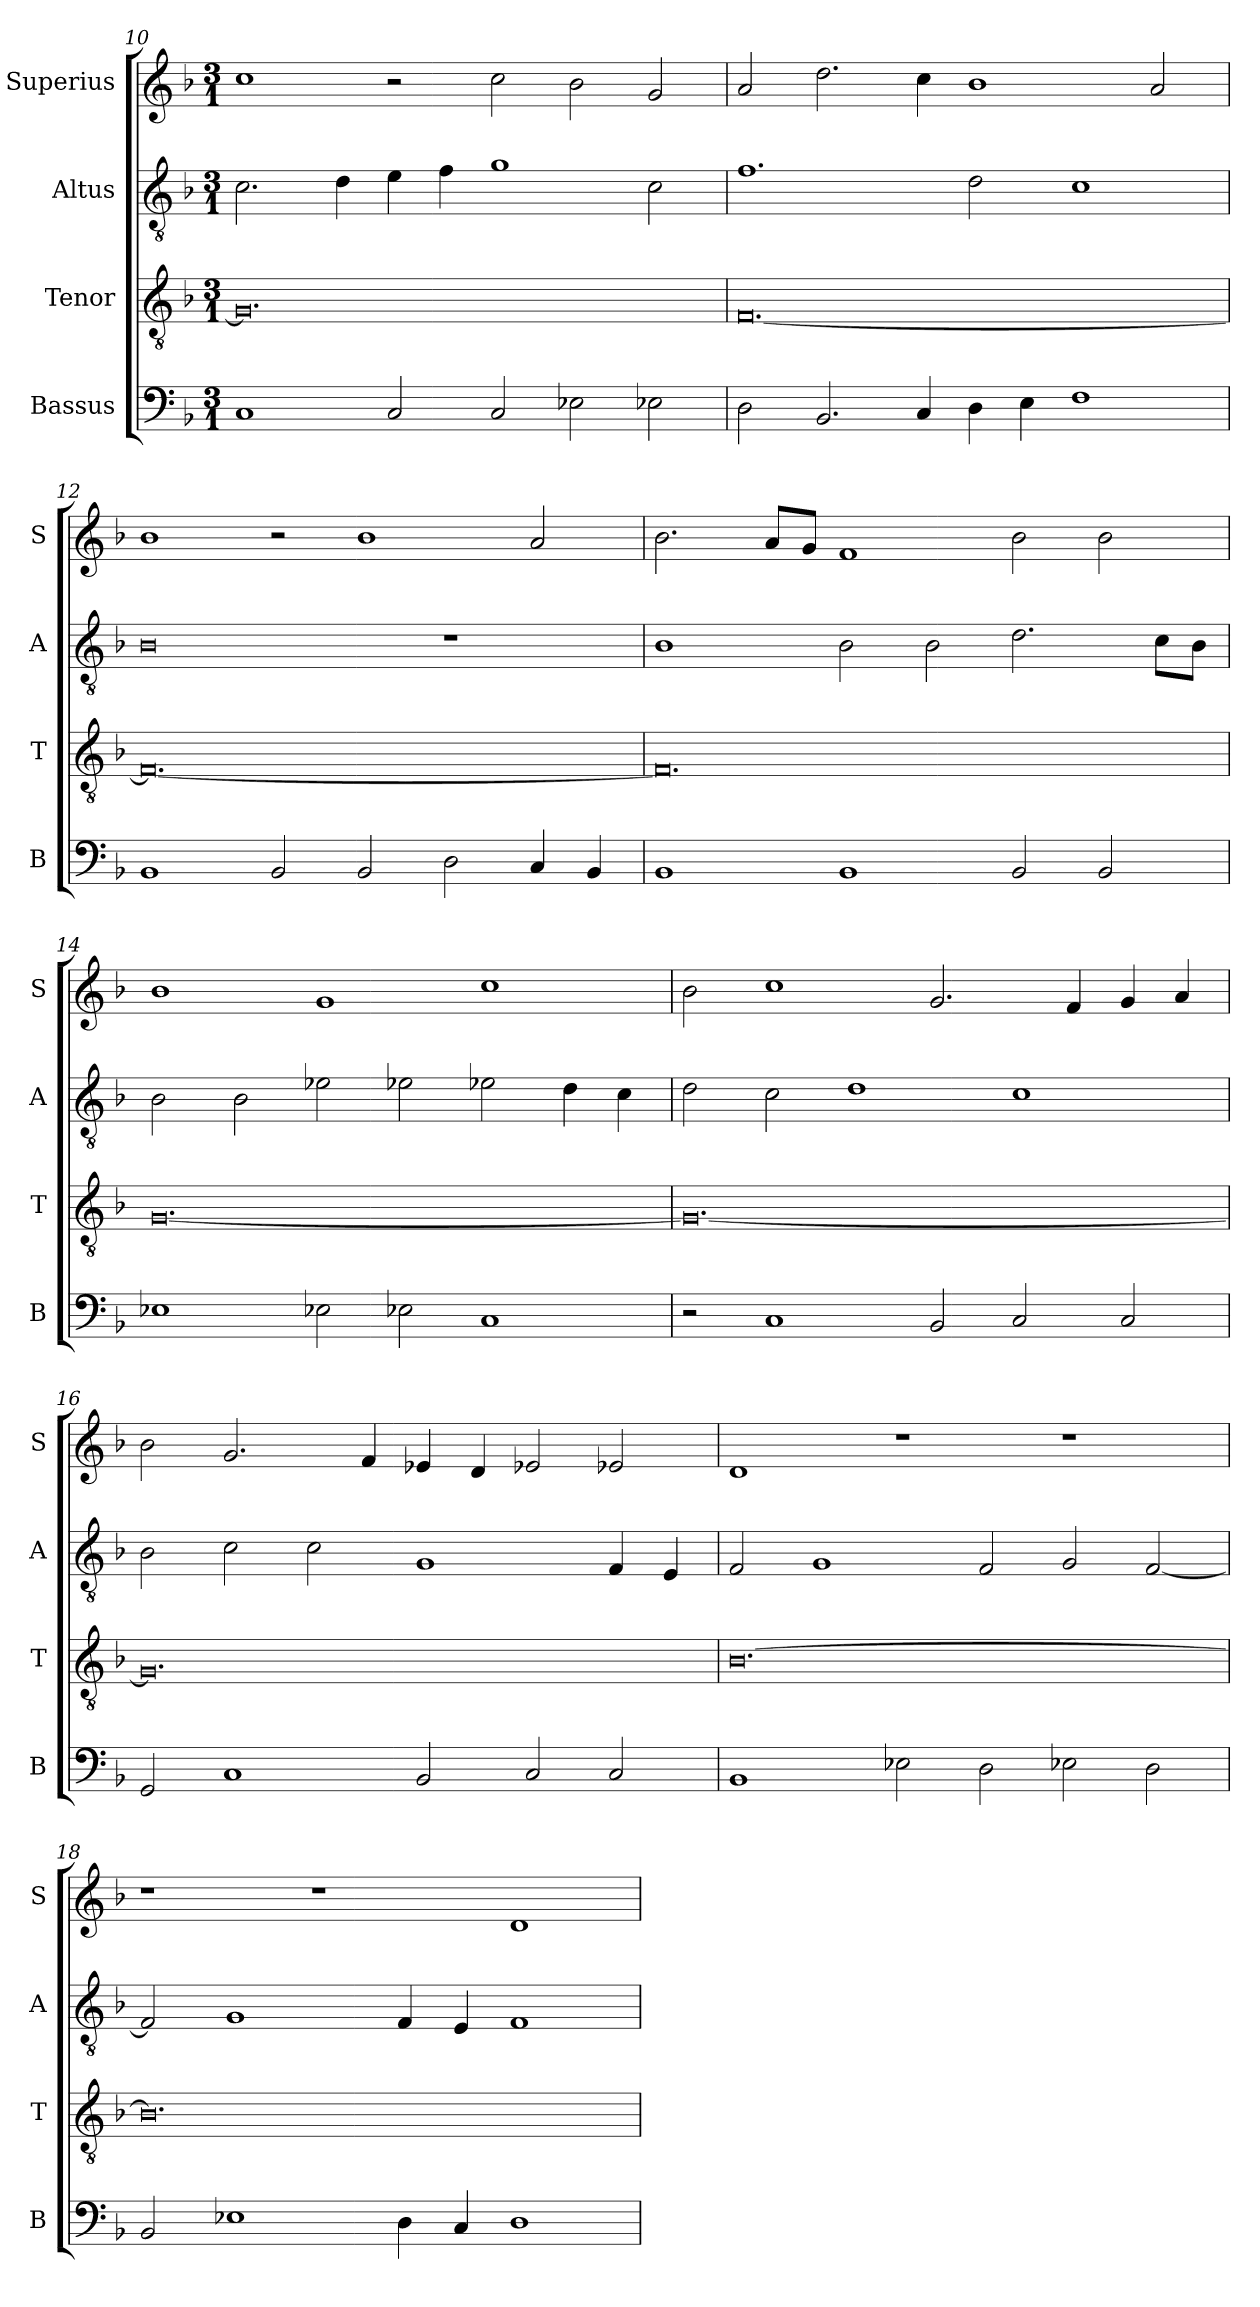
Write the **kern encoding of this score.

**kern	**kern	**kern	**kern
*part4	*part3	*part2	*part1
*staff4	*staff3	*staff2	*staff1
*I"Bassus	*I"Tenor	*I"Altus	*I"Superius
*I'B	*I'T	*I'A	*I'S
*clefF4	*clefGv2	*clefGv2	*clefG2
*k[b-]	*k[b-]	*k[b-]	*k[b-]
*M3/1	*M3/1	*M3/1	*M3/1
=10	=10	=10	=10
1C	0.G]	2.c\	1cc
.	.	4d\	.
2C/	.	4e\	2r
.	.	4f\	.
2C/	.	1g	2cc\
2E-X\	.	.	2b-\
2E-X\	.	2c\	2g/
=11	=11	=11	=11
2D\	[0.F	1.f	2a/
2.BB-/	.	.	2.dd\
4C/	.	.	4cc\
4D\	.	2d\	1b-
4E\	.	.	.
1F	.	1c	.
.	.	.	2a/
=12	=12	=12	=12
1BB-	0.F_	0B-	1b-
2BB-/	.	.	2r
2BB-/	.	.	1b-
2D\	.	1r	.
4C/	.	.	2a/
4BB-/	.	.	.
=13	=13	=13	=13
1BB-	0.F]	1B-	2.b-\
.	.	.	8a/L
.	.	.	8g/J
1BB-	.	2B-\	1f
.	.	2B-\	.
2BB-/	.	2.d\	2b-\
2BB-/	.	.	2b-\
.	.	8c\L	.
.	.	8B-\J	.
=14	=14	=14	=14
1E-X	[0.G	2B-\	1b-
.	.	2B-\	.
2E-X\	.	2e-X\	1g
2E-X\	.	2e-X\	.
1C	.	2e-X\	1cc
.	.	4d\	.
.	.	4c\	.
=15	=15	=15	=15
2r	0.G_	2d\	2b-\
1C	.	2c\	1cc
.	.	1d	.
2BB-/	.	.	2.g/
2C/	.	1c	.
.	.	.	4f/
2C/	.	.	4g/
.	.	.	4a/
=16	=16	=16	=16
2GG/	0.G]	2B-\	2b-\
1C	.	2c\	2.g/
.	.	2c\	.
.	.	.	4f/
2BB-/	.	1G	4e-X/
.	.	.	4d/
2C/	.	.	2e-X/
2C/	.	4F/	2e-X/
.	.	4E/	.
=17	=17	=17	=17
1BB-	[0.B-	2F/	1d
.	.	1G	.
2E-X\	.	.	1r
2D\	.	2F/	.
2E-X\	.	2G/	1r
2D\	.	[2F/	.
=18	=18	=18	=18
2BB-/	0.B-]	2F/]	1r
1E-X	.	1G	.
.	.	.	1r
4D\	.	4F/	.
4C/	.	4E/	.
1D	.	1F	1d
=	=	=	=
*-	*-	*-	*-
